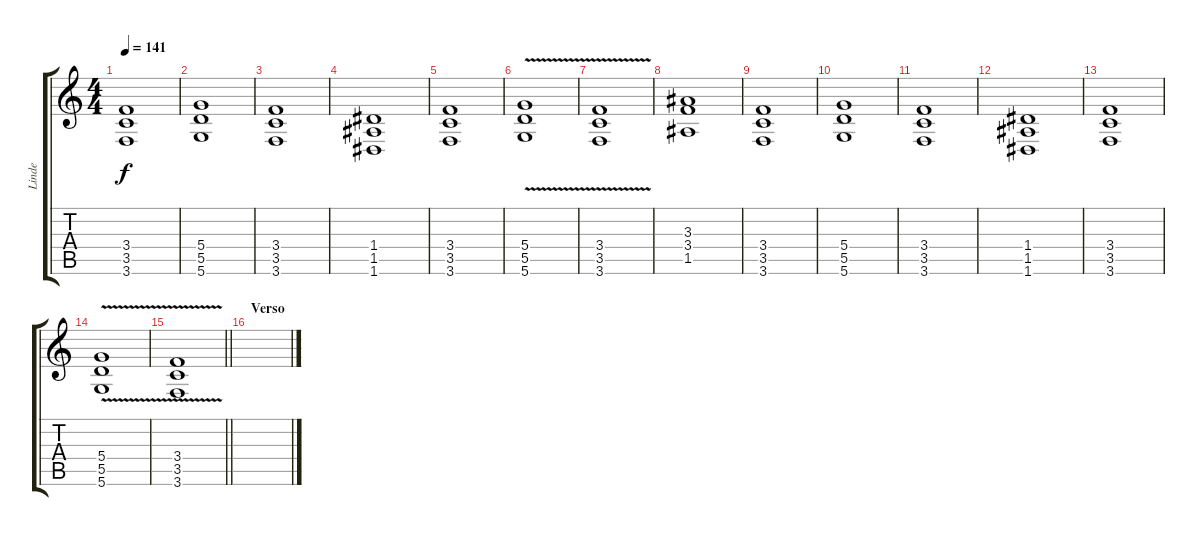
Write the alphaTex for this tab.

\track ("Linde" "Linde") {instrument distortionguitar}
\staff {score tabs}
\tuning (E4 B3 G3 D3 A2 D2) {hide}
\ts (4 4)
\tempo 141
\clef g2
\ks c
(3.4 3.5 3.6).1{dy f} |
(5.4 5.5 5.6).1 |
(3.4 3.5 3.6).1 |
(1.4 1.5 1.6).1 |
(3.4 3.5 3.6).1 |
(5.4 5.5 5.6{v}).1 |
(3.4 3.5 3.6{v}).1 |
(3.3 3.4 1.5).1 |
(3.4 3.5 3.6).1 |
(5.4 5.5 5.6).1 |
(3.4 3.5 3.6).1 |
(1.4 1.5 1.6).1 |
(3.4 3.5 3.6).1 |
(5.4 5.5 5.6{v}).1 |
\barLineRight lightlight
(3.4 3.5 3.6{v}).1 |
\section ("" "Verso")
